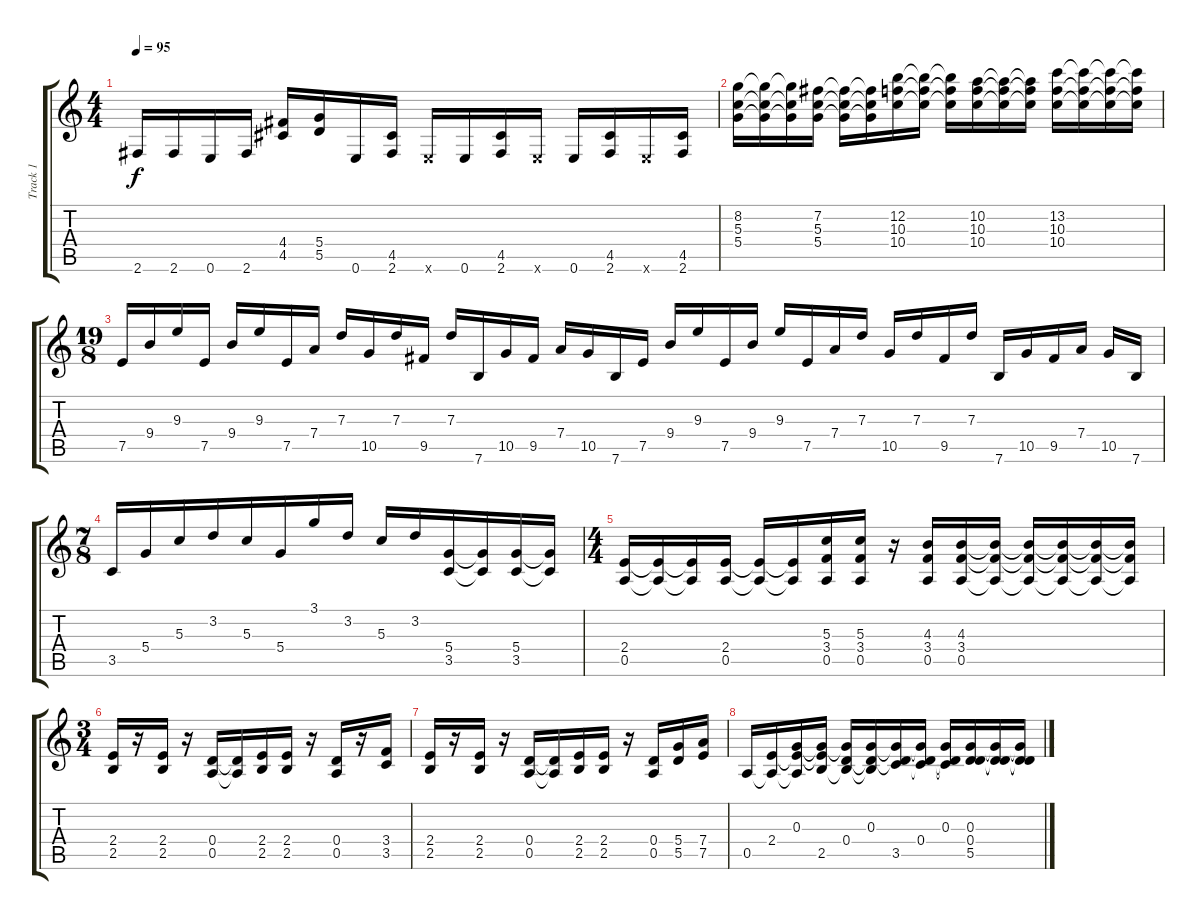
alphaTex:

\track ("Track 1" "Track 1") {instrument distortionguitar}
\staff {score tabs}
\tuning (E4 B3 G3 D3 A2 E2) {hide}
\ts (4 4)
\tempo 95
\clef g2
\ks c
2.6.16{dy f} 2.6.16 0.6.16 2.6.16 (4.4 4.5).16 (5.4 5.5).16 0.6.16 (4.5 2.6).16 0.6{x}.16 0.6.16 (4.5 2.6).16 0.6{x}.16 0.6.16 (4.5 2.6).16 0.6{x}.16 (4.5 2.6).16 |
(8.2 5.3 5.4).16 (8.2{t} 5.3{t} 5.4{t}).16 (8.2{t} 5.3{t} 5.4{t}).16 (7.2 5.3 5.4).16 (7.2{t} 5.3{t} 5.4{t}).16 (7.2{t} 5.3{t} 5.4{t}).16 (12.2 10.3 10.4).16 (12.2{t} 10.3{t} 10.4{t}).16 (12.2{t} 10.3{t} 10.4{t}).16 (10.2 10.3 10.4).16 (10.2{t} 10.3{t} 10.4{t}).16 (10.2{t} 10.3{t} 10.4{t}).16 (13.2 10.3 10.4).16 (13.2{t} 10.3{t} 10.4{t}).16 (13.2{t} 10.3{t} 10.4{t}).16 (13.2{t} 10.3{t} 10.4{t}).16 |
\ts (19 8)
7.5.16 9.4.16 9.3.16 7.5.16 9.4.16 9.3.16 7.5.16 7.4.16 7.3.16 10.5.16 7.3.16 9.5.16 7.3.16 7.6.16 10.5.16 9.5.16 7.4.16 10.5.16 7.6.16 7.5.16 9.4.16 9.3.16 7.5.16 9.4.16 9.3.16 7.5.16 7.4.16 7.3.16 10.5.16 7.3.16 9.5.16 7.3.16 7.6.16 10.5.16 9.5.16 7.4.16 10.5.16 7.6.16 |
\ts (7 8)
3.5.16 5.4.16 5.3.16 3.2.16 5.3.16 5.4.16 3.1.16 3.2.16 5.3.16 3.2.16 (5.4 3.5).16 (5.4{t} 3.5{t}).16 (5.4 3.5).16 (5.4{t} 3.5{t}).16 |
\ts (4 4)
(2.4 0.5).16 (2.4{t} 0.5{t}).16 (2.4{t} 0.5{t}).16 (2.4 0.5).16 (2.4{t} 0.5{t}).16 (2.4{t} 0.5{t}).16 (5.3 3.4 0.5).16 (5.3 3.4 0.5).16 r.16 (4.3 3.4 0.5).16 (4.3 3.4 0.5).16 (4.3{t} 3.4{t} 0.5{t}).16 (4.3{t} 3.4{t} 0.5{t}).16 (4.3{t} 3.4{t} 0.5{t}).16 (4.3{t} 3.4{t} 0.5{t}).16 (4.3{t} 3.4{t} 0.5{t}).16 |
\ts (3 4)
(2.4 2.5).16 r.16 (2.4 2.5).16 r.16 (0.4 0.5).16 (0.4{t} 0.5{t}).16 (2.4 2.5).16 (2.4 2.5).16 r.16 (0.4 0.5).16 r.16 (3.4 3.5).16 |
(2.4 2.5).16 r.16 (2.4 2.5).16 r.16 (0.4 0.5).16 (0.4{t} 0.5{t}).16 (2.4 2.5).16 (2.4 2.5).16 r.16 (0.4 0.5).16 (5.4 5.5).16 (7.4 7.5).16 |
0.5.16 (2.4 0.5{t}).16 (0.3 2.4{t} 0.5{t}).16 (0.3{t} 2.4{t} 2.5).16 (0.3{t} 0.4 2.5{t}).16 (0.3 0.4{t} 2.5{t}).16 (0.3{t} 0.4{t} 3.5).16 (0.3{t} 0.4 3.5{t}).16 (0.3 0.4{t} 3.5{t}).16 (0.3 0.4 5.5).16 (0.3{t} 0.4{t} 5.5{t}).16 (0.3{t} 0.4{t} 5.5{t}).16
